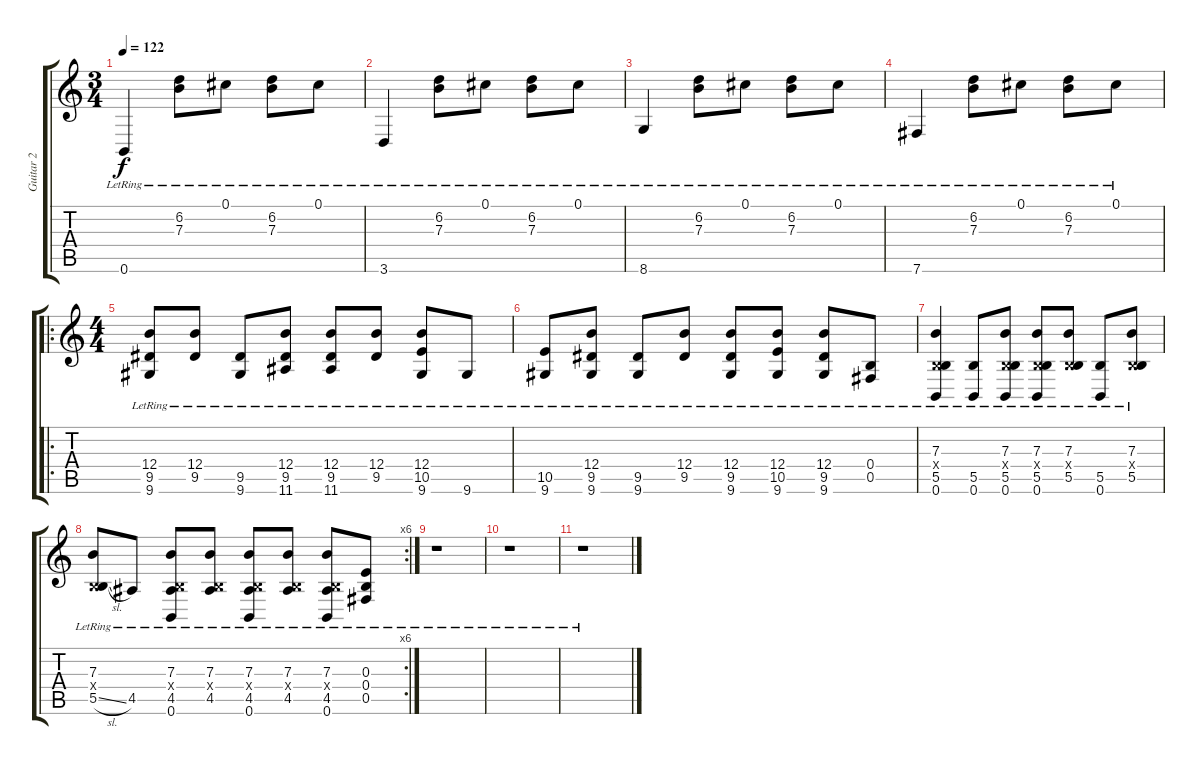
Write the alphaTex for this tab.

\track ("Guitar 2" "Guitar 2") {instrument acousticguitarsteel}
\staff {score tabs}
\tuning (Db4 Ab3 E3 B2 Gb2 B1) {hide}
\ts (3 4)
\tempo 122
\clef g2
\ks c
0.6{lr}.4{dy f} (6.2{lr} 7.3{lr}).8 0.1{lr}.8 (6.2{lr} 7.3{lr}).8 0.1{lr}.8 |
3.6{lr}.4 (6.2{lr} 7.3{lr}).8 0.1{lr}.8 (6.2{lr} 7.3{lr}).8 0.1{lr}.8 |
8.6{lr}.4 (6.2{lr} 7.3{lr}).8 0.1{lr}.8 (6.2{lr} 7.3{lr}).8 0.1{lr}.8 |
7.6{lr}.4 (6.2{lr} 7.3{lr}).8 0.1{lr}.8 (6.2{lr} 7.3{lr}).8 0.1{lr}.8 |
\ro
\ts (4 4)
(12.4{lr} 9.5{lr} 9.6{lr}).8 (12.4{lr} 9.5{lr}).8 (9.5{lr} 9.6).8 (12.4{lr} 9.5{lr} 11.6{lr}).8 (12.4{lr} 9.5{lr} 11.6{lr}).8 (12.4{lr} 9.5{lr}).8 (12.4{lr} 10.5{lr} 9.6{lr}).8 9.6{lr}.8 |
(10.5{lr} 9.6).8 (12.4{lr} 9.5{lr} 9.6{lr}).8 (9.5{lr} 9.6{lr}).8 (12.4{lr} 9.5{lr}).8 (12.4{lr} 9.5{lr} 9.6{lr}).8 (12.4{lr} 10.5{lr} 9.6{lr}).8 (12.4{lr} 9.5{lr} 9.6{lr}).8 (0.4{lr} 0.5{lr}).8 |
(7.3{lr} 0.4{x} 5.5{lr} 0.6{lr}).4 (5.5{lr} 0.6{lr}).8 (7.3{lr} 0.4{x} 5.5{lr} 0.6{lr}).8 (7.3{lr} 0.4{x} 5.5{lr} 0.6{lr}).8 (7.3{lr} 0.4{x} 5.5{lr}).8 (5.5{lr} 0.6{lr}).8 (7.3{lr} 0.4{x} 5.5{lr}).8 |
\rc 6
(7.3{lr} 0.4{x} 5.5{sl lr}).8 4.5{lr}.8 (7.3{lr} 0.4{x} 4.5{lr} 0.6{lr}).8 (7.3{lr} 0.4{x} 4.5{lr}).8 (7.3{lr} 0.4{x} 4.5{lr} 0.6{lr}).8 (7.3{lr} 0.4{x} 4.5{lr}).8 (7.3{lr} 0.4{x} 4.5{lr} 0.6{lr}).8 (0.3{lr} 0.4{lr} 0.5{lr}).8 |
r.1 |
r.1 |
r.1
